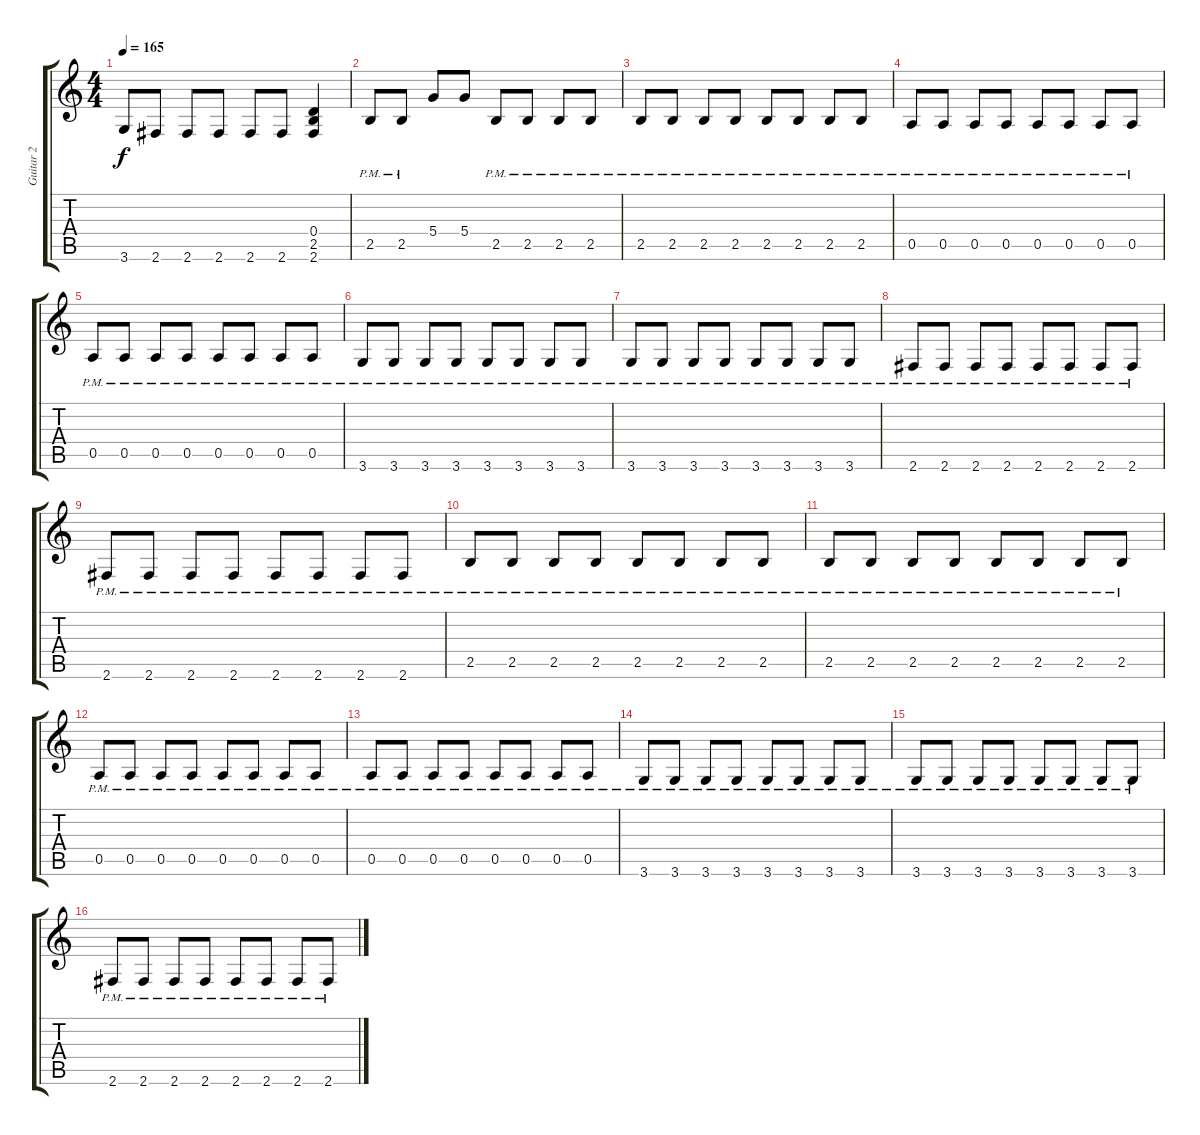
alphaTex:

\track ("Guitar 2" "Guitar 2") {instrument distortionguitar}
\staff {score tabs}
\tuning (E4 B3 G3 D3 A2 E2) {hide}
\ts (4 4)
\tempo 165
\clef g2
\ks c
3.6.8{dy f} 2.6.8 2.6.8 2.6.8 2.6.8 2.6.8 (0.4 2.5 2.6).4 |
2.5{pm}.8 2.5{pm}.8 5.4.8 5.4.8 2.5{pm}.8 2.5{pm}.8 2.5{pm}.8 2.5{pm}.8 |
2.5{pm}.8 2.5{pm}.8 2.5{pm}.8 2.5{pm}.8 2.5{pm}.8 2.5{pm}.8 2.5{pm}.8 2.5{pm}.8 |
0.5{pm}.8 0.5{pm}.8 0.5{pm}.8 0.5{pm}.8 0.5{pm}.8 0.5{pm}.8 0.5{pm}.8 0.5{pm}.8 |
0.5{pm}.8 0.5{pm}.8 0.5{pm}.8 0.5{pm}.8 0.5{pm}.8 0.5{pm}.8 0.5{pm}.8 0.5{pm}.8 |
3.6{pm}.8 3.6{pm}.8 3.6{pm}.8 3.6{pm}.8 3.6{pm}.8 3.6{pm}.8 3.6{pm}.8 3.6{pm}.8 |
3.6{pm}.8 3.6{pm}.8 3.6{pm}.8 3.6{pm}.8 3.6{pm}.8 3.6{pm}.8 3.6{pm}.8 3.6{pm}.8 |
2.6{pm}.8 2.6{pm}.8 2.6{pm}.8 2.6{pm}.8 2.6{pm}.8 2.6{pm}.8 2.6{pm}.8 2.6{pm}.8 |
2.6{pm}.8 2.6{pm}.8 2.6{pm}.8 2.6{pm}.8 2.6{pm}.8 2.6{pm}.8 2.6{pm}.8 2.6{pm}.8 |
2.5{pm}.8 2.5{pm}.8 2.5{pm}.8 2.5{pm}.8 2.5{pm}.8 2.5{pm}.8 2.5{pm}.8 2.5{pm}.8 |
2.5{pm}.8 2.5{pm}.8 2.5{pm}.8 2.5{pm}.8 2.5{pm}.8 2.5{pm}.8 2.5{pm}.8 2.5{pm}.8 |
0.5{pm}.8 0.5{pm}.8 0.5{pm}.8 0.5{pm}.8 0.5{pm}.8 0.5{pm}.8 0.5{pm}.8 0.5{pm}.8 |
0.5{pm}.8 0.5{pm}.8 0.5{pm}.8 0.5{pm}.8 0.5{pm}.8 0.5{pm}.8 0.5{pm}.8 0.5{pm}.8 |
3.6{pm}.8 3.6{pm}.8 3.6{pm}.8 3.6{pm}.8 3.6{pm}.8 3.6{pm}.8 3.6{pm}.8 3.6{pm}.8 |
3.6{pm}.8 3.6{pm}.8 3.6{pm}.8 3.6{pm}.8 3.6{pm}.8 3.6{pm}.8 3.6{pm}.8 3.6{pm}.8 |
2.6{pm}.8 2.6{pm}.8 2.6{pm}.8 2.6{pm}.8 2.6{pm}.8 2.6{pm}.8 2.6{pm}.8 2.6{pm}.8
